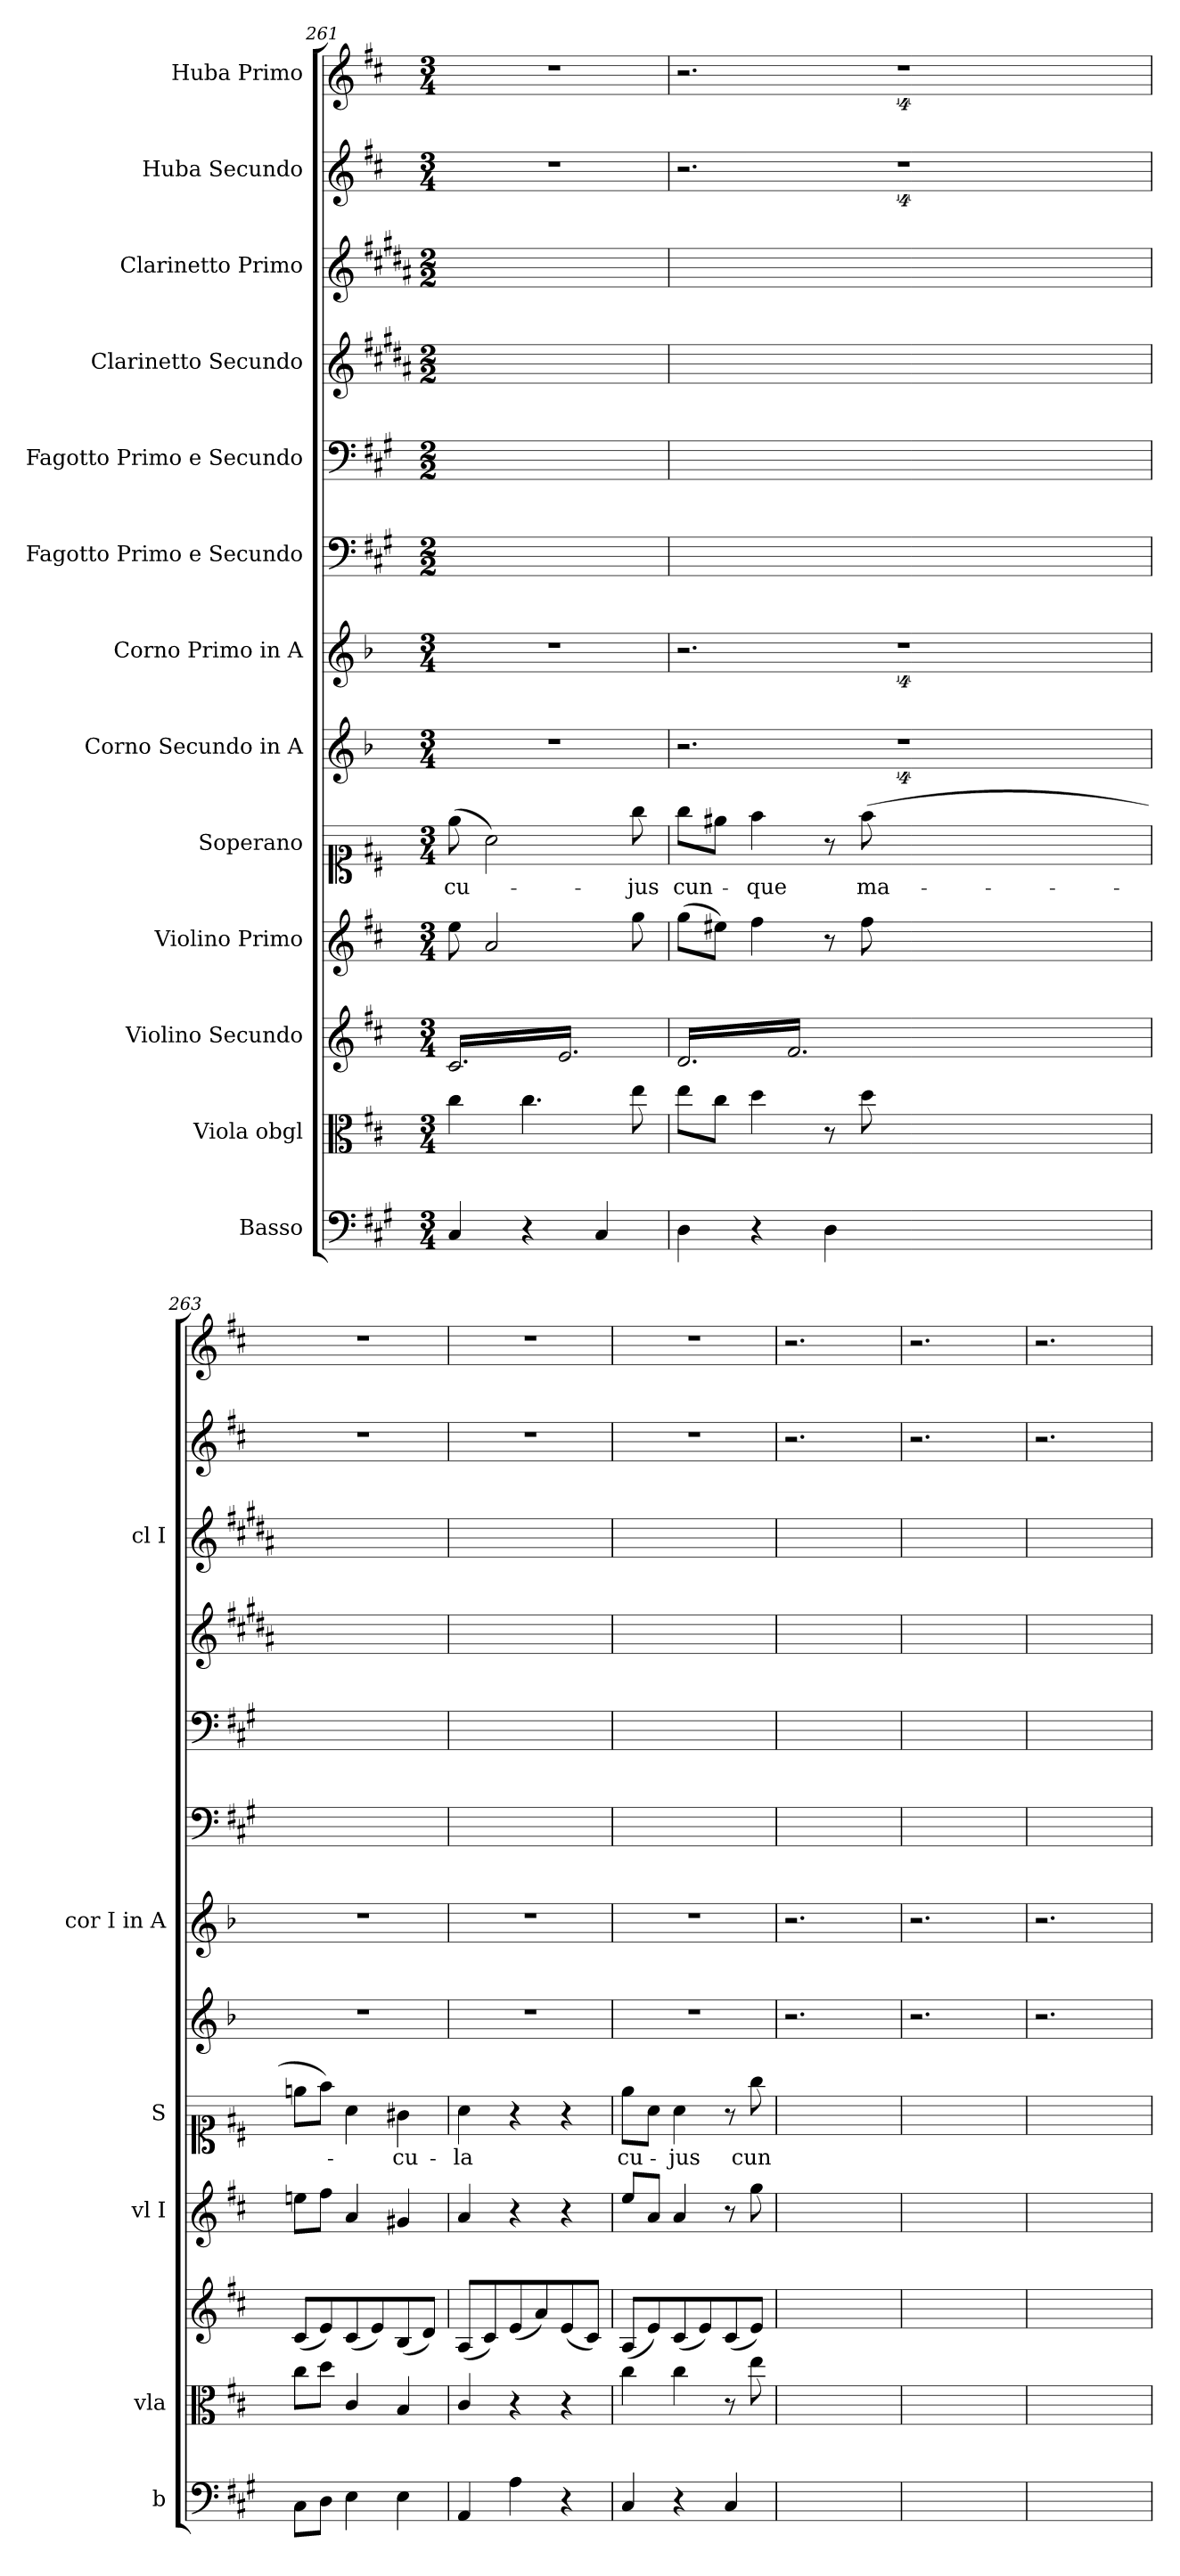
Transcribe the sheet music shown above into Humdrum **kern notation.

**kern	**kern	**kern	**kern	**kern	**text	**kern	**kern	**kern	**kern	**kern	**kern	**kern	**kern
*part13	*part12	*part11	*part10	*part9	*part9	*part8	*part7	*part6	*part5	*part4	*part3	*part2	*part1
*staff13	*staff12	*staff11	*staff10	*staff9	*staff9	*staff8	*staff7	*staff6	*staff5	*staff4	*staff3	*staff2	*staff1
*I"Basso	*I"Viola obgl	*I"Violino Secundo	*I"Violino Primo	*I"Soperano	*	*I"Corno Secundo in A	*I"Corno Primo in A	*I"Fagotto Primo e Secundo	*I"Fagotto Primo e Secundo	*I"Clarinetto Secundo	*I"Clarinetto Primo	*I"Huba Secundo	*I"Huba Primo
*I'b	*I'vla	*	*I'vl I	*I'S	*	*	*I'cor I in A	*	*	*	*I'cl I	*	*
*clefF4	*clefC3	*clefG2	*clefG2	*clefC1	*	*clefG2	*clefG2	*clefF4	*clefF4	*clefG2	*clefG2	*clefG2	*clefG2
*	*	*	*	*	*	*ITrd2c3	*ITrd2c3	*	*	*ITrd1c2	*ITrd1c2	*	*
*k[f#c#g#]	*k[f#c#]	*k[f#c#]	*k[f#c#]	*k[f#c#]	*	*k[f#c#]	*k[f#c#]	*k[f#c#g#]	*k[f#c#g#]	*k[f#c#g#]	*k[f#c#g#]	*k[f#c#]	*k[f#c#]
*M3/4	*M3/4	*M3/4	*M3/4	*M3/4	*	*M3/4	*M3/4	*M2/2	*M2/2	*M2/2	*M2/2	*M3/4	*M3/4
=261	=261	=261	=261	=261	=261	=261	=261	=261	=261	=261	=261	=261	=261
!	!	!	!	!	!	!	!	!	!	!	!LO:N:vis=00	!	!
*	*	*tremolo	*	*	*	*	*	*	*	*	*	*	*
4C#/	4cc#\	(16c#/LL	8ee\	(8ee\	cu-	2.r	2.r	4C#/yy	4C#/yy	2.ryy	2.ryy	2.r	2.r
.	.	16e/)	.	.	.	.	.	.	.	.	.	.	.
.	.	16c#/	2a/	2a\)	.	.	.	.	.	.	.	.	.
.	.	16e/)	.	.	.	.	.	.	.	.	.	.	.
4r	4.cc#\	16c#/	.	.	.	.	.	4ryy	4ryy	.	.	.	.
.	.	16e/)	.	.	.	.	.	.	.	.	.	.	.
.	.	16c#/	.	.	.	.	.	.	.	.	.	.	.
.	.	16e/)	.	.	.	.	.	.	.	.	.	.	.
4C#/	.	16c#/	.	.	.	.	.	4C#/yy	4C#/yy	.	.	.	.
.	.	16e/)	.	.	.	.	.	.	.	.	.	.	.
.	8ee\	16c#/	8gg\	8gg\	-jus	.	.	.	.	.	.	.	.
.	.	16e/)JJ	.	.	.	.	.	.	.	.	.	.	.
=262	=262	=262	=262	=262	=262	=262	=262	=262	=262	=262	=262	=262	=262
4D\	8ee\L	16d/LL	(8gg\L	8gg\L	cun-	2.r	2.r	4D\yy	4D\yy	2.ryy	2.ryy	2.r	2.r
.	.	16f#/	.	.	.	.	.	.	.	.	.	.	.
.	8cc#\J	16d/	8ee#X\J)	8ee#X\J	.	.	.	.	.	.	.	.	.
.	.	16f#/	.	.	.	.	.	.	.	.	.	.	.
4r	4dd\	16d/	4ff#\	4ff#\	-que	.	.	4ryy	4ryy	.	.	.	.
.	.	16f#/	.	.	.	.	.	.	.	.	.	.	.
.	.	16d/	.	.	.	.	.	.	.	.	.	.	.
.	.	16f#/	.	.	.	.	.	.	.	.	.	.	.
4D\	8r	16d/	8r	8r	.	.	.	4D\yy	4D\yy	.	.	.	.
.	.	16f#/	.	.	.	.	.	.	.	.	.	.	.
.	8dd\	16d/	8ff#\	(8ff#\	ma-	.	.	.	.	.	.	.	.
.	.	16f#/JJ	.	.	.	.	.	.	.	.	.	.	.
*	*	*Xtremolo	*	*	*	*	*	*	*	*	*	*	*
0ryy	0ryy	0ryy	0ryy	0ryy	.	4%9r	4%9r	0ryy	0ryy	0ryy	0ryy	4%9r	4%9r
.	.	.	.	.	.	.	.	.	.	.	.	.	.
.	.	.	.	.	.	.	.	.	.	.	.	.	.
.	.	.	.	.	.	.	.	.	.	.	.	.	.
.	.	.	.	.	.	.	.	.	.	.	.	.	.
.	.	.	.	.	.	.	.	.	.	.	.	.	.
4ryy	4ryy	4ryy	4ryy	4ryy	.	.	.	4ryy	4ryy	4ryy	4ryy	.	.
=263	=263	=263	=263	=263	=263	=263	=263	=263	=263	=263	=263	=263	=263
8C#\L	8cc#\L	(8c#/L	8een\L	8een\L	.	2.r	2.r	8C#\Lyy	8C#\Lyy	2.ryy	2.ryy	2.r	2.r
8D\J	8dd\J	8e/)	8ff#\J	8ff#\J)	.	.	.	8D\Jyy	8D\Jyy	.	.	.	.
4E\	4c#/	(8c#/	4a/	4a\	.	.	.	4E\yy	4E\yy	.	.	.	.
.	.	8e/)	.	.	.	.	.	.	.	.	.	.	.
4E\	4B/	(8B/	4g#X/	4g#X\	-cu-	.	.	4E\yy	4E\yy	.	.	.	.
.	.	8d/J)	.	.	.	.	.	.	.	.	.	.	.
=264	=264	=264	=264	=264	=264	=264	=264	=264	=264	=264	=264	=264	=264
4AA/	4c#/	(8A/L	4a/	4a\	-la	2.r	2.r	4AA/yy	4AA/yy	2.ryy	2.ryy	2.r	2.r
.	.	8c#/)	.	.	.	.	.	.	.	.	.	.	.
4A\	4r	(8e/	4r	4r	.	.	.	4A\yy	4A\yy	.	.	.	.
.	.	8a/)	.	.	.	.	.	.	.	.	.	.	.
4r	4r	(8e/	4r	4r	.	.	.	4ryy	4ryy	.	.	.	.
.	.	8c#/J)	.	.	.	.	.	.	.	.	.	.	.
=265	=265	=265	=265	=265	=265	=265	=265	=265	=265	=265	=265	=265	=265
4C#/	4cc#\	(8A/L	8ee\L	8ee\L	cu-	2.r	2.r	4C#/yy	4C#/yy	2.ryy	2.ryy	2.r	2.r
.	.	8e/)	8a/J	8a\J	.	.	.	.	.	.	.	.	.
4r	4cc#\	(8c#/	4a/	4a\	-jus	.	.	4ryy	4ryy	.	.	.	.
.	.	8e/)	.	.	.	.	.	.	.	.	.	.	.
4C#/	8r	(8c#/	8r	8r	.	.	.	4C#/yy	4C#/yy	.	.	.	.
.	8ee\	8e/J)	8gg\	8gg\	cun-	.	.	.	.	.	.	.	.
=266	=266	=266	=266	=266	=266	=266	=266	=266	=266	=266	=266	=266	=266
2.ryy	2.ryy	2.ryy	2.ryy	2.ryy	.	2.r	2.r	1ryy	1ryy	1ryy	1ryy	2.r	2.r
4ryy	4ryy	4ryy	4ryy	4ryy	.	4ryy	4ryy	.	.	.	.	4ryy	4ryy
=267	=267	=267	=267	=267	=267	=267	=267	=267	=267	=267	=267	=267	=267
2.ryy	2.ryy	2.ryy	2.ryy	2.ryy	.	2.r	2.r	1ryy	1ryy	1ryy	1ryy	2.r	2.r
4ryy	4ryy	4ryy	4ryy	4ryy	.	4ryy	4ryy	.	.	.	.	4ryy	4ryy
=268	=268	=268	=268	=268	=268	=268	=268	=268	=268	=268	=268	=268	=268
2.ryy	2.ryy	2.ryy	2.ryy	2.ryy	.	2.r	2.r	1ryy	1ryy	1ryy	1ryy	2.r	2.r
4ryy	4ryy	4ryy	4ryy	4ryy	.	4ryy	4ryy	.	.	.	.	4ryy	4ryy
=	=	=	=	=	=	=	=	=	=	=	=	=	=
*-	*-	*-	*-	*-	*-	*-	*-	*-	*-	*-	*-	*-	*-
